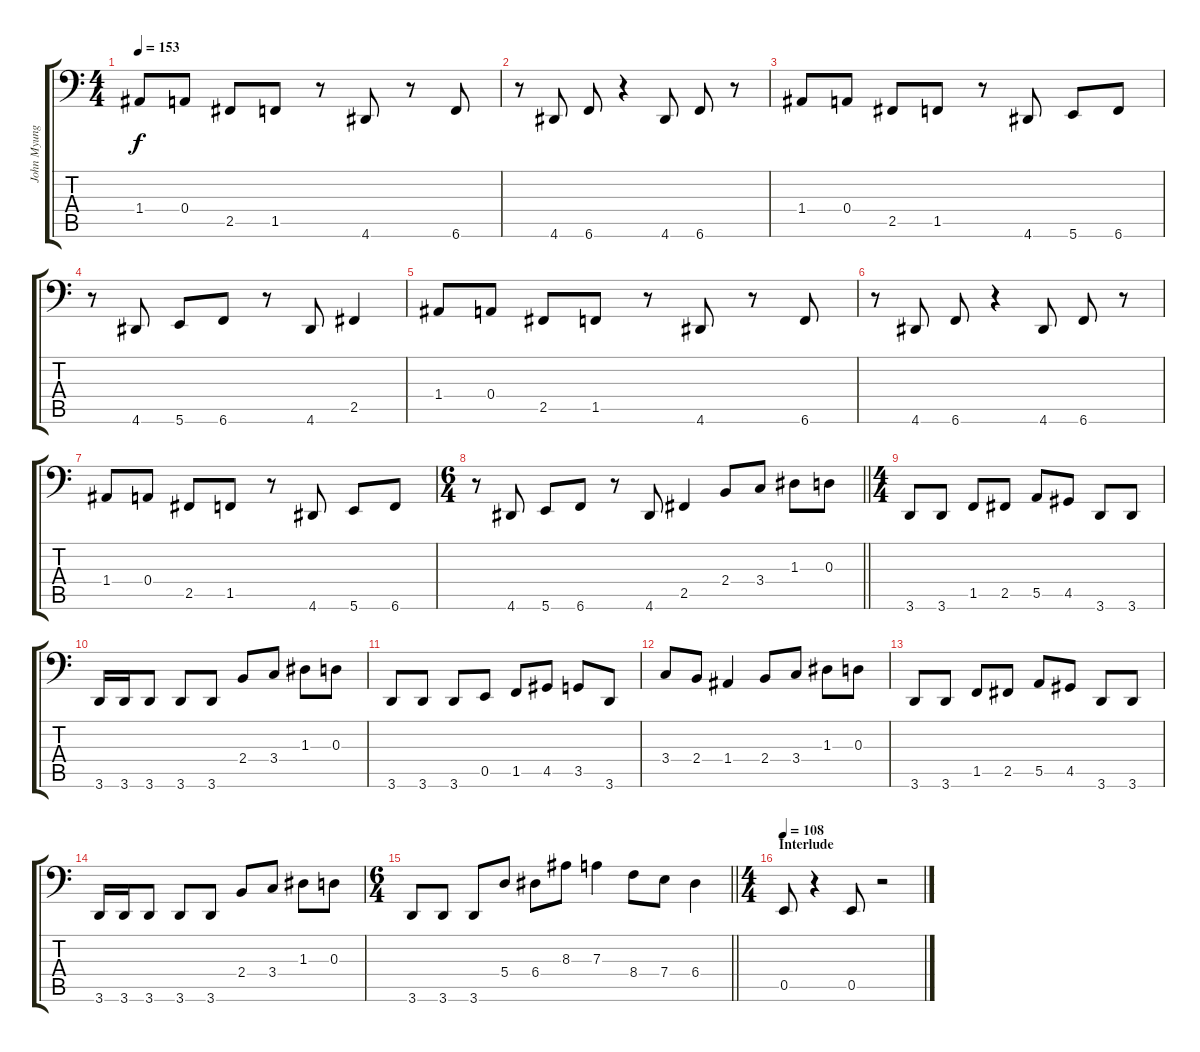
\track ("John Myung" "John Myung") {instrument electricbassfinger}
\staff {score tabs}
\tuning (C3 G2 D2 A1 E1 B0) {hide}
\ts (4 4)
\tempo 153
\clef f4
\ks c
1.4.8{dy f} 0.4.8 2.5.8 1.5.8 r.8 4.6.8 r.8 6.6.8 |
r.8 4.6.8 6.6.8 r.4 4.6.8 6.6.8 r.8 |
1.4.8 0.4.8 2.5.8 1.5.8 r.8 4.6.8 5.6.8 6.6.8 |
r.8 4.6.8 5.6.8 6.6.8 r.8 4.6.8 2.5.4 |
1.4.8 0.4.8 2.5.8 1.5.8 r.8 4.6.8 r.8 6.6.8 |
r.8 4.6.8 6.6.8 r.4 4.6.8 6.6.8 r.8 |
1.4.8 0.4.8 2.5.8 1.5.8 r.8 4.6.8 5.6.8 6.6.8 |
\ts (6 4)
\barLineRight lightlight
r.8 4.6.8 5.6.8 6.6.8 r.8 4.6.8 2.5.4 2.4.8 3.4.8 1.3.8 0.3.8 |
\ts (4 4)
3.6.8 3.6.8 1.5.8 2.5.8 5.5.8 4.5.8 3.6.8 3.6.8 |
3.6.16 3.6.16 3.6.8 3.6.8 3.6.8 2.4.8 3.4.8 1.3.8 0.3.8 |
3.6.8 3.6.8 3.6.8 0.5.8 1.5.8 4.5.8 3.5.8 3.6.8 |
3.4.8 2.4.8 1.4.4 2.4.8 3.4.8 1.3.8 0.3.8 |
3.6.8 3.6.8 1.5.8 2.5.8 5.5.8 4.5.8 3.6.8 3.6.8 |
3.6.16 3.6.16 3.6.8 3.6.8 3.6.8 2.4.8 3.4.8 1.3.8 0.3.8 |
\ts (6 4)
\barLineRight lightlight
3.6.8 3.6.8 3.6.8 5.4.8 6.4.8 8.3.8 7.3.4 8.4.8 7.4.8 6.4.4 |
\ts (4 4)
\section ("" "Interlude")
\tempo 108
0.5.8 r.4 0.5.8 r.2
